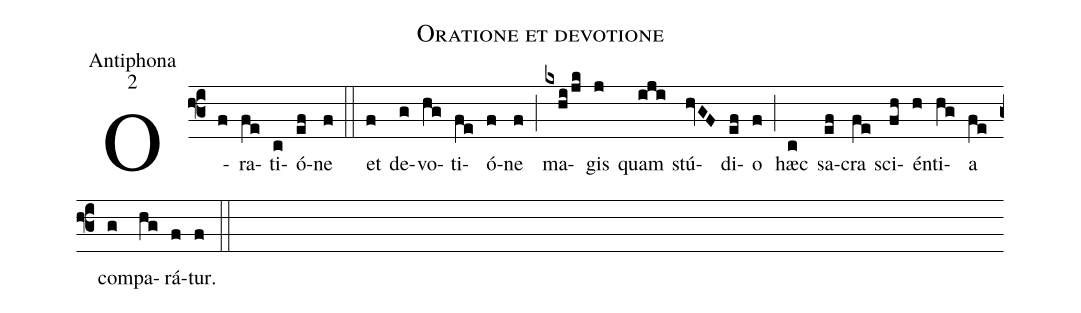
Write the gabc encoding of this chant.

name:Oratione et devotione;
office-part:Antiphona;
mode:2;
%%
(f3) O(f)ra(fe)ti(c)ó(ef)ne(f) (::)
et(f) de(g)vo(hg)ti(fe)ó(f)ne(f) (;) ma(kxhi/jk)gis(j) quam(iji) stú(hvGF)di(ef)o(f) (;) hæc(c) sa(ef)cra(fe) sci(fh)én(h)ti(hg)a(fe) com(g)pa(hg)rá(f)tur.(f) (::)
